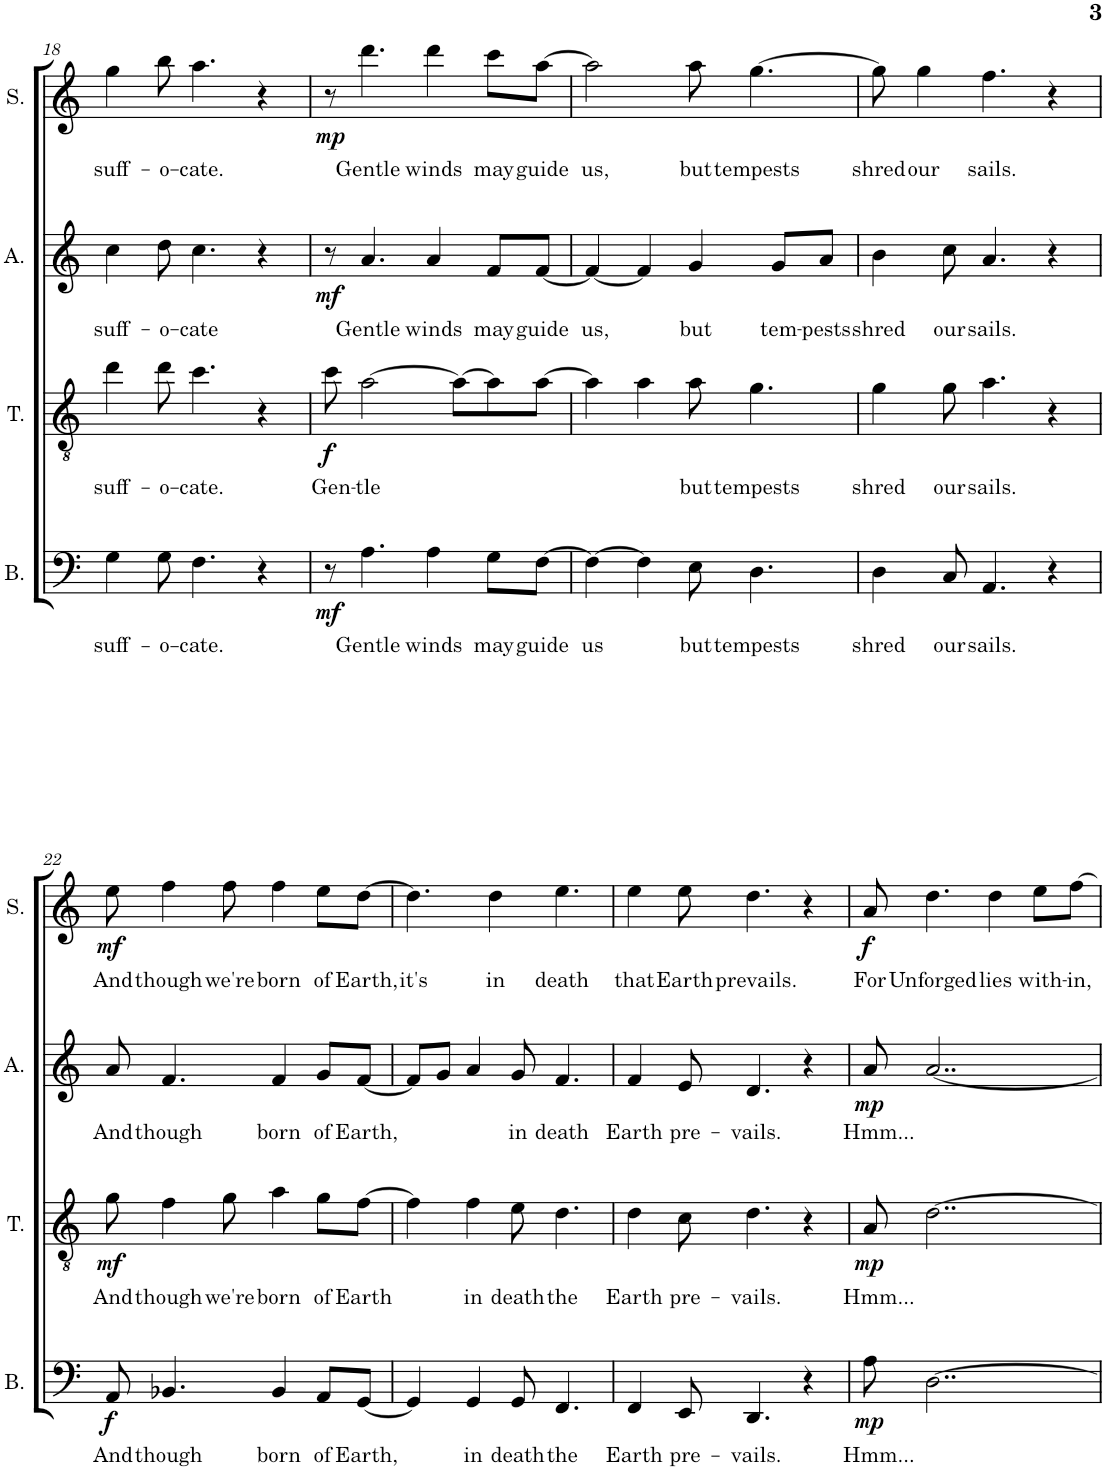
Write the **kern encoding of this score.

**kern	**text	**dynam	**kern	**text	**dynam	**kern	**text	**dynam	**kern	**text	**dynam
*part4	*part4	*part4	*part3	*part3	*part3	*part2	*part2	*part2	*part1	*part1	*part1
*staff4	*staff4	*staff4	*staff3	*staff3	*staff3	*staff2	*staff2	*staff2	*staff1	*staff1	*staff1
*I"Bass	*	*	*I"Tenor	*	*	*I"Alto	*	*	*I"Soprano	*	*
*I'B.	*	*	*I'T.	*	*	*I'A.	*	*	*I'S.	*	*
!!LO:PB:g=z
*clefF4	*	*	*clefGv2	*	*	*clefG2	*	*	*clefG2	*	*
*k[]	*	*	*k[]	*	*	*k[]	*	*	*k[]	*	*
*M4/4	*	*	*M4/4	*	*	*M4/4	*	*	*M4/4	*	*
=18	=18	=18	=18	=18	=18	=18	=18	=18	=18	=18	=18
!	!LO:LY:b	!	!	!LO:LY:b	!	!	!LO:LY:b	!	!	!LO:LY:b	!
4G\	suff-	.	4dd\	suff-	.	4cc\	suff-	.	4gg\	suff-	.
!	!LO:LY:b	!	!	!LO:LY:b	!	!	!LO:LY:b	!	!	!LO:LY:b	!
8G\	-o-	.	8dd\	-o-	.	8dd\	-o-	.	8bb\	-o-	.
!	!LO:LY:b	!	!	!LO:LY:b	!	!	!LO:LY:b	!	!	!LO:LY:b	!
4.F\	-cate.	.	4.cc\	-cate.	.	4.cc\	-cate	.	4.aa\	-cate.	.
4r	.	.	4r	.	.	4r	.	.	4r	.	.
=19	=19	=19	=19	=19	=19	=19	=19	=19	=19	=19	=19
!	!	!LO:DY:b	!	!LO:LY:b	!LO:DY:b	!	!	!LO:DY:b	!	!	!LO:DY:b
8r	.	mf	8cc\	Gen-	f	8r	.	mf	8r	.	mp
!	!LO:LY:b	!	!	!LO:LY:b	!	!	!LO:LY:b	!	!	!LO:LY:b	!
4.A\	-Gentle	.	[2a\	-tle	.	4.a/	-Gentle	.	4.ddd\	-Gentle	.
!	!LO:LY:b	!	!	!	!	!	!LO:LY:b	!	!	!LO:LY:b	!
4A\	winds	.	.	.	.	4a/	winds	.	4ddd\	winds	.
.	.	.	8a\L_	.	.	.	.	.	.	.	.
!	!LO:LY:b	!	!	!	!	!	!LO:LY:b	!	!	!LO:LY:b	!
8G\L	may	.	8a\]	.	.	8f/L	may	.	8ccc\L	may	.
!	!LO:LY:b	!	!	!	!	!	!LO:LY:b	!	!	!LO:LY:b	!
[8F\J	guide	.	[8a\J	.	.	[8f/J	guide	.	[8aa\J	guide	.
=20	=20	=20	=20	=20	=20	=20	=20	=20	=20	=20	=20
!	!LO:LY:b	!	!	!	!	!	!LO:LY:b	!	!	!LO:LY:b	!
4F\_	us	.	4a\]	.	.	4f/_	us,	.	2aa\]	us,	.
4F\]	.	.	4a\	.	.	4f/]	.	.	.	.	.
!	!LO:LY:b	!	!	!LO:LY:b	!	!	!LO:LY:b	!	!	!LO:LY:b	!
8E\	but	.	8a\	but	.	4g/	but	.	8aa\	but	.
!	!LO:LY:b	!	!	!LO:LY:b	!	!	!	!	!	!LO:LY:b	!
4.D\	tempests	.	4.g\	tempests	.	.	.	.	[4.gg\	tempests	.
!	!	!	!	!	!	!	!LO:LY:b	!	!	!	!
.	.	.	.	.	.	8g/L	tem-	.	.	.	.
!	!	!	!	!	!	!	!LO:LY:b	!	!	!	!
.	.	.	.	.	.	8a/J	-pests	.	.	.	.
=21	=21	=21	=21	=21	=21	=21	=21	=21	=21	=21	=21
!	!LO:LY:b	!	!	!LO:LY:b	!	!	!LO:LY:b	!	!	!LO:LY:b	!
4D\	shred	.	4g\	shred	.	4b\	shred	.	8gg\]	shred	.
!	!	!	!	!	!	!	!	!	!	!LO:LY:b	!
.	.	.	.	.	.	.	.	.	4gg\	our	.
!	!LO:LY:b	!	!	!LO:LY:b	!	!	!LO:LY:b	!	!	!	!
8C/	our	.	8g\	our	.	8cc\	our	.	.	.	.
!	!LO:LY:b	!	!	!LO:LY:b	!	!	!LO:LY:b	!	!	!LO:LY:b	!
4.AA/	sails.	.	4.a\	sails.	.	4.a/	sails.	.	4.ff\	sails.	.
4r	.	.	4r	.	.	4r	.	.	4r	.	.
!!LO:LB:g=z
=22	=22	=22	=22	=22	=22	=22	=22	=22	=22	=22	=22
!	!LO:LY:b	!LO:DY:b	!	!LO:LY:b	!LO:DY:b	!	!LO:LY:b	!	!	!LO:LY:b	!LO:DY:b
8AA/	And	f	8g\	And	mf	8a/	And	.	8ee\	And	mf
!	!LO:LY:b	!	!	!LO:LY:b	!	!	!LO:LY:b	!	!	!LO:LY:b	!
4.BB-X/	though	.	4f\	though	.	4.f/	though	.	4ff\	though	.
!	!	!	!	!LO:LY:b	!	!	!	!	!	!LO:LY:b	!
.	.	.	8g\	we're	.	.	.	.	8ff\	we're	.
!	!LO:LY:b	!	!	!LO:LY:b	!	!	!LO:LY:b	!	!	!LO:LY:b	!
4BB-/	born	.	4a\	born	.	4f/	born	.	4ff\	born	.
!	!LO:LY:b	!	!	!LO:LY:b	!	!	!LO:LY:b	!	!	!LO:LY:b	!
8AA/L	of	.	8g\L	of	.	8g/L	of	.	8ee\L	of	.
!	!LO:LY:b	!	!	!LO:LY:b	!	!	!LO:LY:b	!	!	!LO:LY:b	!
[8GG/J	Earth,	.	[8f\J	Earth	.	[8f/J	Earth,	.	[8dd\J	Earth,	.
=23	=23	=23	=23	=23	=23	=23	=23	=23	=23	=23	=23
!	!	!	!	!	!	!	!	!	!	!LO:LY:b	!
4GG/]	.	.	4f\]	.	.	8f/L]	.	.	4.dd\]	it's	.
.	.	.	.	.	.	8g/J	.	.	.	.	.
!	!LO:LY:b	!	!	!LO:LY:b	!	!	!	!	!	!	!
4GG/	in	.	4f\	in	.	4a/	.	.	.	.	.
!	!	!	!	!	!	!	!	!	!	!LO:LY:b	!
.	.	.	.	.	.	.	.	.	4dd\	in	.
!	!LO:LY:b	!	!	!LO:LY:b	!	!	!LO:LY:b	!	!	!	!
8GG/	death	.	8e\	death	.	8g/	in	.	.	.	.
!	!LO:LY:b	!	!	!LO:LY:b	!	!	!LO:LY:b	!	!	!LO:LY:b	!
4.FF/	the	.	4.d\	the	.	4.f/	death	.	4.ee\	death	.
=24	=24	=24	=24	=24	=24	=24	=24	=24	=24	=24	=24
!	!LO:LY:b	!	!	!LO:LY:b	!	!	!LO:LY:b	!	!	!LO:LY:b	!
4FF/	Earth	.	4d\	Earth	.	4f/	Earth	.	4ee\	that	.
!	!LO:LY:b	!	!	!LO:LY:b	!	!	!LO:LY:b	!	!	!LO:LY:b	!
8EE/	pre-	.	8c\	pre-	.	8e/	pre-	.	8ee\	Earth	.
!	!LO:LY:b	!	!	!LO:LY:b	!	!	!LO:LY:b	!	!	!LO:LY:b	!
4.DD/	-vails.	.	4.d\	-vails.	.	4.d/	-vails.	.	4.dd\	prevails.	.
4r	.	.	4r	.	.	4r	.	.	4r	.	.
=25	=25	=25	=25	=25	=25	=25	=25	=25	=25	=25	=25
!	!LO:LY:b	!LO:DY:b	!	!LO:LY:b	!LO:DY:b	!	!LO:LY:b	!LO:DY:b	!	!LO:LY:b	!LO:DY:b
8A\	Hmm...	mp	8A/	Hmm...	mp	8a/	Hmm...	mp	8a/	For	f
!	!	!	!	!	!	!	!	!	!	!LO:LY:b	!
[2..D\	.	.	[2..d\	.	.	[2..a/	.	.	4.dd\	Unforged	.
!	!	!	!	!	!	!	!	!	!	!LO:LY:b	!
.	.	.	.	.	.	.	.	.	4dd\	lies	.
!	!	!	!	!	!	!	!	!	!	!LO:LY:b	!
.	.	.	.	.	.	.	.	.	8ee\L	with-	.
!	!	!	!	!	!	!	!	!	!	!LO:LY:b	!
.	.	.	.	.	.	.	.	.	[8ff\J	-in,	.
=	=	=	=	=	=	=	=	=	=	=	=
*-	*-	*-	*-	*-	*-	*-	*-	*-	*-	*-	*-
